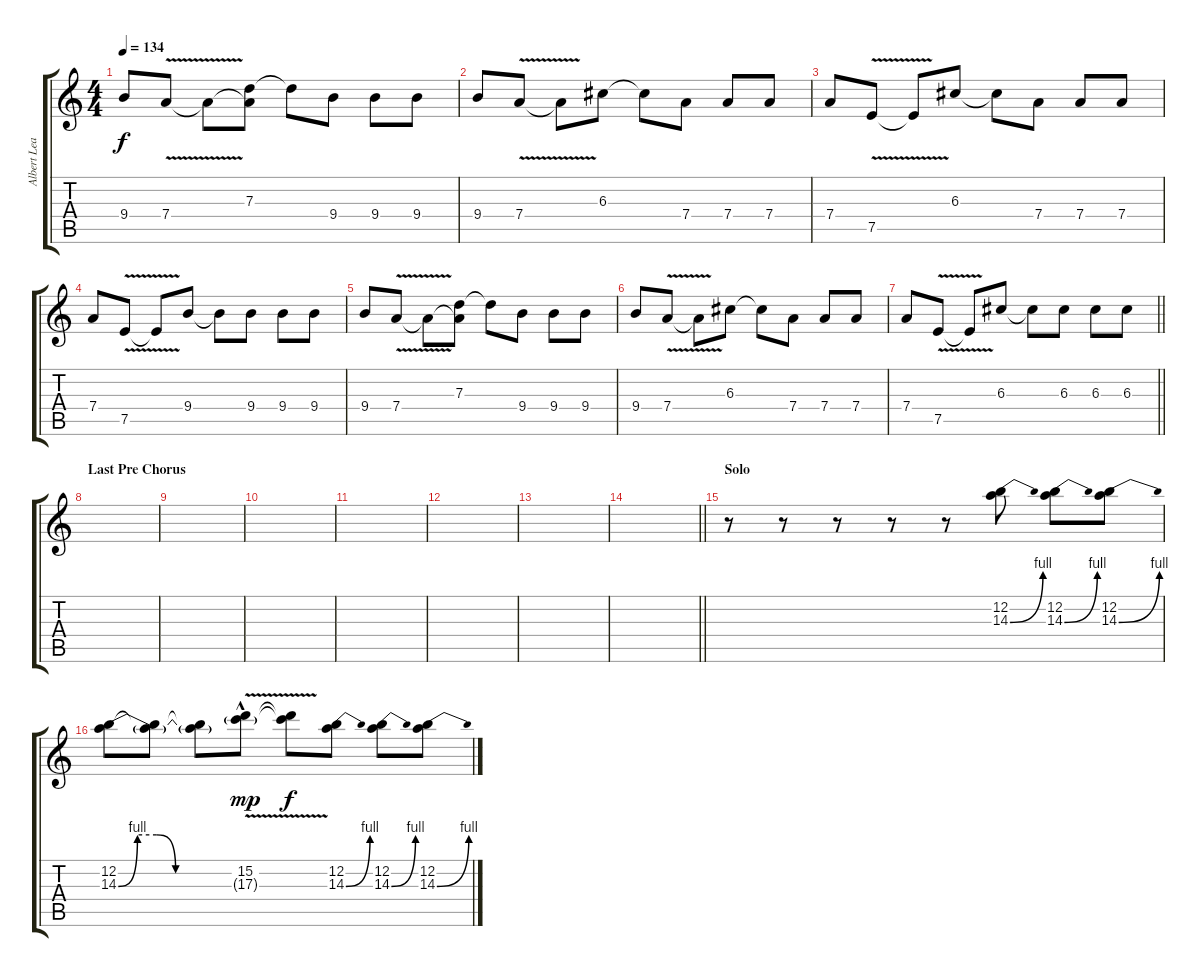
\track ("Albert Lead" "Albert Lea") {instrument overdrivenguitar}
\staff {score tabs}
\tuning (E4 B3 G3 D3 A2 E2) {hide}
\ts (4 4)
\tempo 134
\clef g2
\ks c
9.4.8{dy f} 7.4{v}.8 7.4{t}.8 (7.3 7.4{t}).8 7.3{t}.8 9.4.8 9.4.8 9.4.8 |
9.4.8 7.4{v}.8 7.4{t}.8 6.3.8 6.3{t}.8 7.4.8 7.4.8 7.4.8 |
7.4.8 7.5{v}.8 7.5{t}.8 6.3.8 6.3{t}.8 7.4.8 7.4.8 7.4.8 |
7.4.8 7.5{v}.8 7.5{t}.8 9.4.8 9.4{t}.8 9.4.8 9.4.8 9.4.8 |
9.4.8 7.4{v}.8 7.4{t}.8 (7.3 7.4{t}).8 7.3{t}.8 9.4.8 9.4.8 9.4.8 |
9.4.8 7.4{v}.8 7.4{t}.8 6.3.8 6.3{t}.8 7.4.8 7.4.8 7.4.8 |
\barLineRight lightlight
7.4.8 7.5{v}.8 7.5{t}.8 6.3.8 6.3{t}.8 6.3.8 6.3.8 6.3.8 |
\section ("" "Last Pre Chorus")
|
|
|
|
|
|
\barLineRight lightlight
|
\section ("" "Solo")
r.8 r.8 r.8 r.8 r.8 (12.2 14.3{be (bend 0 0 60 4)}).8 (12.2 14.3{be (bend 0 0 60 4)}).8 (12.2 14.3{be (bend 0 0 60 4)}).8 |
(12.2 14.3{be (custom 0 0 10 4 20 4 30 0 60 0)}).8 (12.2{t} 14.3{t}).8 (12.2{t} 14.3{t}).8 (15.2{v hac} 17.3{v g}).8{dy mp} (15.2{t} 17.3{t}).8{dy f} (12.2 14.3{be (bend 0 0 60 4)}).8 (12.2 14.3{be (bend 0 0 60 4)}).8 (12.2 14.3{be (bend 0 0 60 4)}).8
